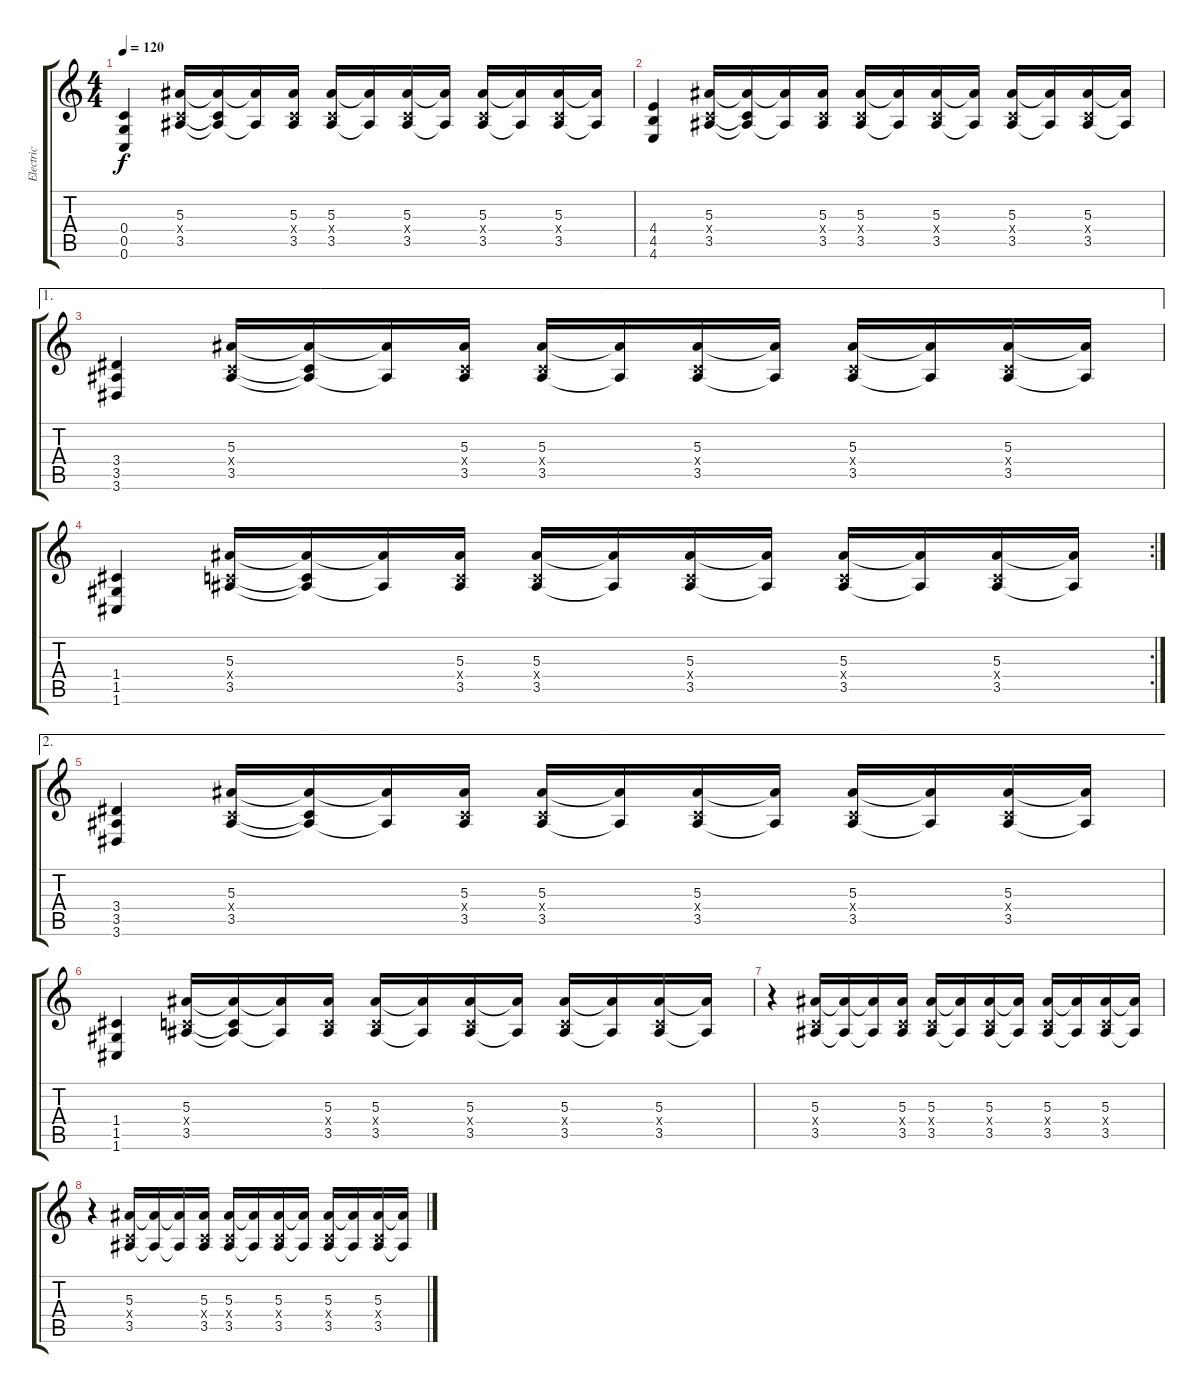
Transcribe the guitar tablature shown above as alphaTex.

\track ("Electric" "Electric") {instrument distortionguitar}
\staff {score tabs}
\tuning (D4 A3 F3 C3 G2 C2) {hide}
\ts (4 4)
\tempo 120
\clef g2
\ks c
(0.4 0.5 0.6).4{dy f} (5.3 0.4{x} 3.5).16 (5.3{t} 0.4{t} 3.5{t}).16 (5.3{t} 3.5{t}).16 (5.3 0.4{x} 3.5).16 (5.3 0.4{x} 3.5).16 (5.3{t} 3.5{t}).16 (5.3 0.4{x} 3.5).16 (5.3{t} 3.5{t}).16 (5.3 0.4{x} 3.5).16 (5.3{t} 3.5{t}).16 (5.3 0.4{x} 3.5).16 (5.3{t} 3.5{t}).16 |
(4.4 4.5 4.6).4 (5.3 0.4{x} 3.5).16 (5.3{t} 0.4{t} 3.5{t}).16 (5.3{t} 3.5{t}).16 (5.3 0.4{x} 3.5).16 (5.3 0.4{x} 3.5).16 (5.3{t} 3.5{t}).16 (5.3 0.4{x} 3.5).16 (5.3{t} 3.5{t}).16 (5.3 0.4{x} 3.5).16 (5.3{t} 3.5{t}).16 (5.3 0.4{x} 3.5).16 (5.3{t} 3.5{t}).16 |
\ae 1
(3.4 3.5 3.6).4 (5.3 0.4{x} 3.5).16 (5.3{t} 0.4{t} 3.5{t}).16 (5.3{t} 3.5{t}).16 (5.3 0.4{x} 3.5).16 (5.3 0.4{x} 3.5).16 (5.3{t} 3.5{t}).16 (5.3 0.4{x} 3.5).16 (5.3{t} 3.5{t}).16 (5.3 0.4{x} 3.5).16 (5.3{t} 3.5{t}).16 (5.3 0.4{x} 3.5).16 (5.3{t} 3.5{t}).16 |
\rc 2
(1.4 1.5 1.6).4 (5.3 0.4{x} 3.5).16 (5.3{t} 0.4{t} 3.5{t}).16 (5.3{t} 3.5{t}).16 (5.3 0.4{x} 3.5).16 (5.3 0.4{x} 3.5).16 (5.3{t} 3.5{t}).16 (5.3 0.4{x} 3.5).16 (5.3{t} 3.5{t}).16 (5.3 0.4{x} 3.5).16 (5.3{t} 3.5{t}).16 (5.3 0.4{x} 3.5).16 (5.3{t} 3.5{t}).16 |
\ae 2
(3.4 3.5 3.6).4 (5.3 0.4{x} 3.5).16 (5.3{t} 0.4{t} 3.5{t}).16 (5.3{t} 3.5{t}).16 (5.3 0.4{x} 3.5).16 (5.3 0.4{x} 3.5).16 (5.3{t} 3.5{t}).16 (5.3 0.4{x} 3.5).16 (5.3{t} 3.5{t}).16 (5.3 0.4{x} 3.5).16 (5.3{t} 3.5{t}).16 (5.3 0.4{x} 3.5).16 (5.3{t} 3.5{t}).16 |
(1.4 1.5 1.6).4 (5.3 0.4{x} 3.5).16 (5.3{t} 0.4{t} 3.5{t}).16 (5.3{t} 3.5{t}).16 (5.3 0.4{x} 3.5).16 (5.3 0.4{x} 3.5).16 (5.3{t} 3.5{t}).16 (5.3 0.4{x} 3.5).16 (5.3{t} 3.5{t}).16 (5.3 0.4{x} 3.5).16 (5.3{t} 3.5{t}).16 (5.3 0.4{x} 3.5).16 (5.3{t} 3.5{t}).16 |
r.4 (5.3 0.4{x} 3.5).16 (5.3{t} 3.5{t}).16 (5.3{t} 3.5{t}).16 (5.3 0.4{x} 3.5).16 (5.3 0.4{x} 3.5).16 (5.3{t} 3.5{t}).16 (5.3 0.4{x} 3.5).16 (5.3{t} 3.5{t}).16 (5.3 0.4{x} 3.5).16 (5.3{t} 3.5{t}).16 (5.3 0.4{x} 3.5).16 (5.3{t} 3.5{t}).16 |
r.4 (5.3 0.4{x} 3.5).16 (5.3{t} 3.5{t}).16 (5.3{t} 3.5{t}).16 (5.3 0.4{x} 3.5).16 (5.3 0.4{x} 3.5).16 (5.3{t} 3.5{t}).16 (5.3 0.4{x} 3.5).16 (5.3{t} 3.5{t}).16 (5.3 0.4{x} 3.5).16 (5.3{t} 3.5{t}).16 (5.3 0.4{x} 3.5).16 (5.3{t} 3.5{t}).16
